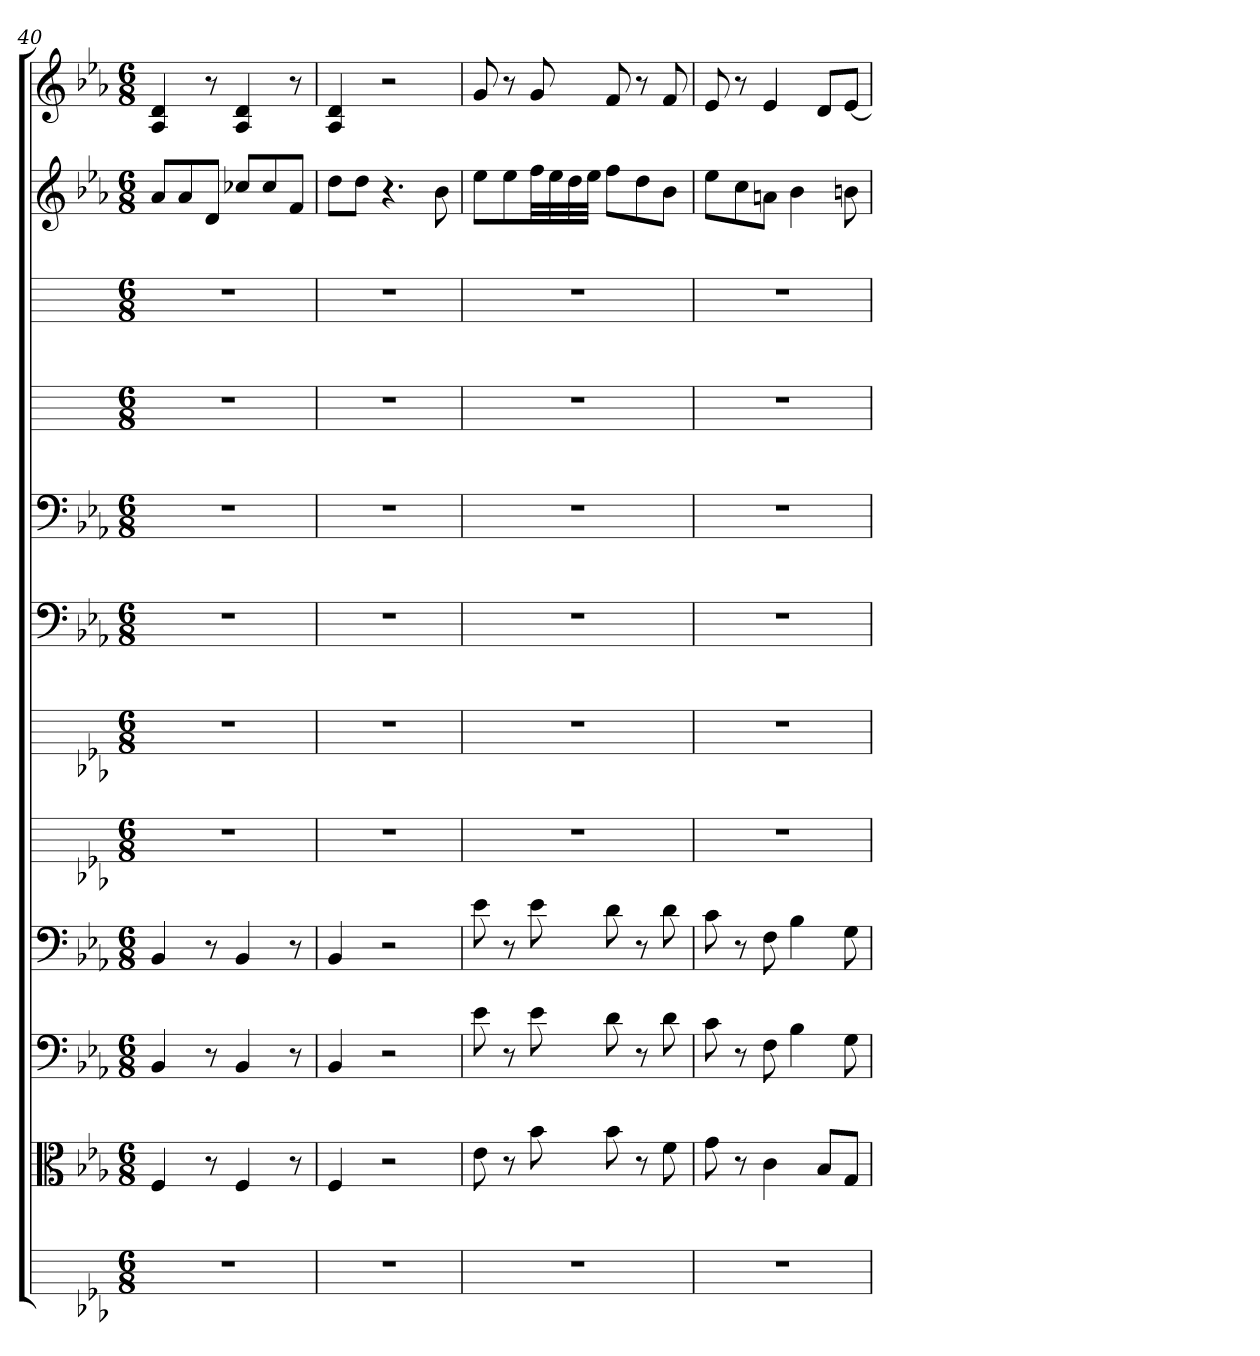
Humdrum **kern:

**kern	**kern	**kern	**kern	**kern	**kern	**kern	**kern	**kern	**kern	**kern	**kern
*part12	*part11	*part10	*part9	*part8	*part7	*part6	*part5	*part4	*part3	*part2	*part1
*staff12	*staff11	*staff10	*staff9	*staff8	*staff7	*staff6	*staff5	*staff4	*staff3	*staff2	*staff1
*	*clefC3	*clefF4	*clefF4	*	*	*clefF4	*clefF4	*	*	*	*
*k[b-e-a-]	*k[b-e-a-]	*k[b-e-a-]	*k[b-e-a-]	*k[b-e-a-]	*k[b-e-a-]	*k[b-e-a-]	*k[b-e-a-]	*k[]	*k[]	*k[b-e-a-]	*k[b-e-a-]
*E-:	*E-:	*E-:	*E-:	*E-:	*E-:	*E-:	*E-:	*	*	*E-:	*E-:
*M6/8	*M6/8	*M6/8	*M6/8	*M6/8	*M6/8	*M6/8	*M6/8	*M6/8	*M6/8	*M6/8	*M6/8
=40	=40	=40	=40	=40	=40	=40	=40	=40	=40	=40	=40
2.r	4F	4BB-	4BB-	2.r	2.r	2.r	2.r	2.r	2.r	8a-L	4A- 4d
.	.	.	.	.	.	.	.	.	.	8a-	.
.	8r	8r	8r	.	.	.	.	.	.	8dJ	8r
.	4F	4BB-	4BB-	.	.	.	.	.	.	8cc-XL	4A- 4d
.	.	.	.	.	.	.	.	.	.	8cc-	.
.	8r	8r	8r	.	.	.	.	.	.	8fJ	8r
=41	=41	=41	=41	=41	=41	=41	=41	=41	=41	=41	=41
2.r	4F	4BB-	4BB-	2.r	2.r	2.r	2.r	2.r	2.r	8ddL	4A- 4d
.	.	.	.	.	.	.	.	.	.	8ddJ	.
.	2r	2r	2r	.	.	.	.	.	.	4.r	2r
.	.	.	.	.	.	.	.	.	.	8b-	.
=42	=42	=42	=42	=42	=42	=42	=42	=42	=42	=42	=42
2.r	8e-	8e-	8e-	2.r	2.r	2.r	2.r	2.r	2.r	8ee-L	8g
.	8r	8r	8r	.	.	.	.	.	.	8ee-	8r
.	8b-	8e-	8e-	.	.	.	.	.	.	32ffLL	8g
.	.	.	.	.	.	.	.	.	.	32ee-	.
.	.	.	.	.	.	.	.	.	.	32dd	.
.	.	.	.	.	.	.	.	.	.	32ee-JJJ	.
.	8b-	8d	8d	.	.	.	.	.	.	8ffL	8f
.	8r	8r	8r	.	.	.	.	.	.	8dd	8r
.	8f	8d	8d	.	.	.	.	.	.	8b-J	8f
=43	=43	=43	=43	=43	=43	=43	=43	=43	=43	=43	=43
2.r	8g	8c	8c	2.r	2.r	2.r	2.r	2.r	2.r	8ee-L	8e-
.	8r	8r	8r	.	.	.	.	.	.	8cc	8r
.	4c	8F	8F	.	.	.	.	.	.	8anJ	4e-
.	.	4B-	4B-	.	.	.	.	.	.	4b-	.
.	8B-/L	.	.	.	.	.	.	.	.	.	8dL
.	8G/J	8G	8G	.	.	.	.	.	.	8bn	[8e-J
=	=	=	=	=	=	=	=	=	=	=	=
*-	*-	*-	*-	*-	*-	*-	*-	*-	*-	*-	*-
